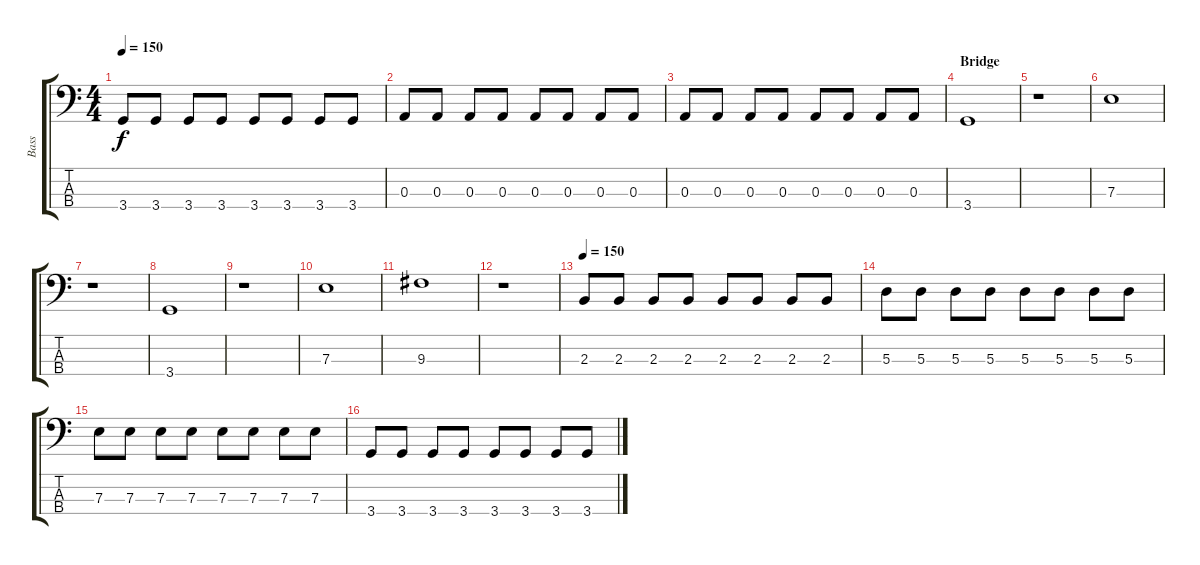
\track ("Bass" "Bass") {instrument electricbassfinger}
\staff {score tabs}
\tuning (G2 D2 A1 E1) {hide}
\ts (4 4)
\tempo 150
\clef f4
\ks c
3.4.8{dy f} 3.4.8 3.4.8 3.4.8 3.4.8 3.4.8 3.4.8 3.4.8 |
0.3.8 0.3.8 0.3.8 0.3.8 0.3.8 0.3.8 0.3.8 0.3.8 |
0.3.8 0.3.8 0.3.8 0.3.8 0.3.8 0.3.8 0.3.8 0.3.8 |
\section ("" "Bridge")
3.4.1 |
r.1 |
7.3.1 |
r.1 |
3.4.1 |
r.1 |
7.3.1 |
9.3.1 |
r.1 |
\tempo 150
2.3.8 2.3.8 2.3.8 2.3.8 2.3.8 2.3.8 2.3.8 2.3.8 |
5.3.8 5.3.8 5.3.8 5.3.8 5.3.8 5.3.8 5.3.8 5.3.8 |
7.3.8 7.3.8 7.3.8 7.3.8 7.3.8 7.3.8 7.3.8 7.3.8 |
3.4.8 3.4.8 3.4.8 3.4.8 3.4.8 3.4.8 3.4.8 3.4.8
